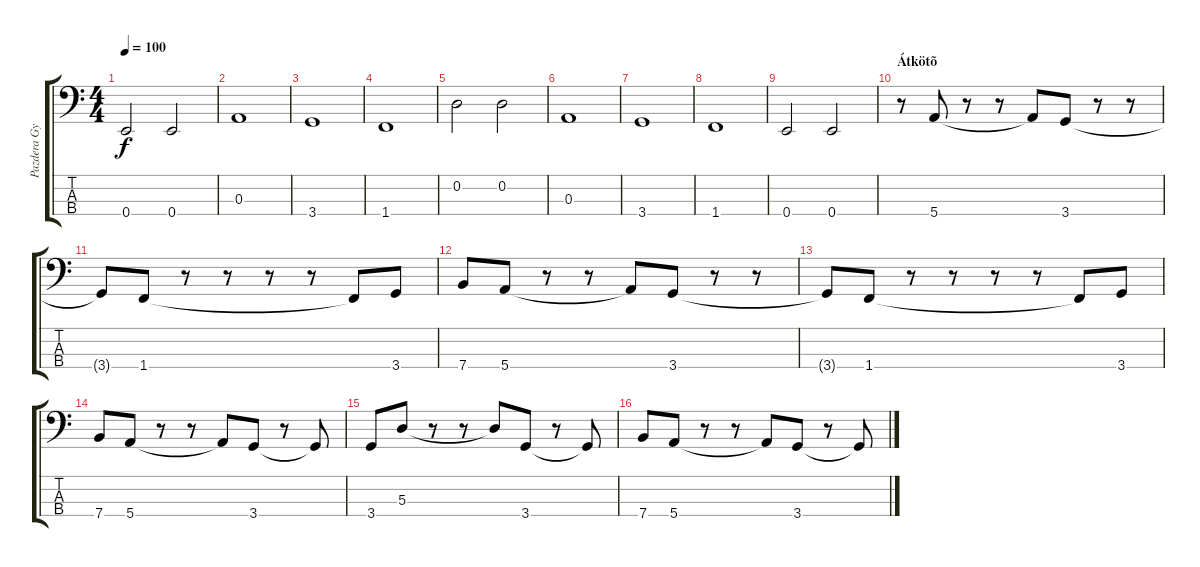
\track ("Pazdera György" "Pazdera Gy") {instrument electricbassfinger}
\staff {score tabs}
\tuning (G2 D2 A1 E1) {hide}
\ts (4 4)
\tempo 100
\clef f4
\ks c
0.4.2{dy f} 0.4.2 |
0.3.1 |
3.4.1 |
1.4.1 |
0.2.2 0.2.2 |
0.3.1 |
3.4.1 |
1.4.1 |
0.4.2 0.4.2 |
\section ("" "Átkötõ")
r.8 5.4.8 r.8 r.8 5.4{t}.8 3.4.8 r.8 r.8 |
3.4{t}.8 1.4.8 r.8 r.8 r.8 r.8 1.4{t}.8 3.4.8 |
7.4.8 5.4.8 r.8 r.8 5.4{t}.8 3.4.8 r.8 r.8 |
3.4{t}.8 1.4.8 r.8 r.8 r.8 r.8 1.4{t}.8 3.4.8 |
7.4.8 5.4.8 r.8 r.8 5.4{t}.8 3.4.8 r.8 3.4{t}.8 |
3.4.8 5.3.8 r.8 r.8 5.3{t}.8 3.4.8 r.8 3.4{t}.8 |
7.4.8 5.4.8 r.8 r.8 5.4{t}.8 3.4.8 r.8 3.4{t}.8
